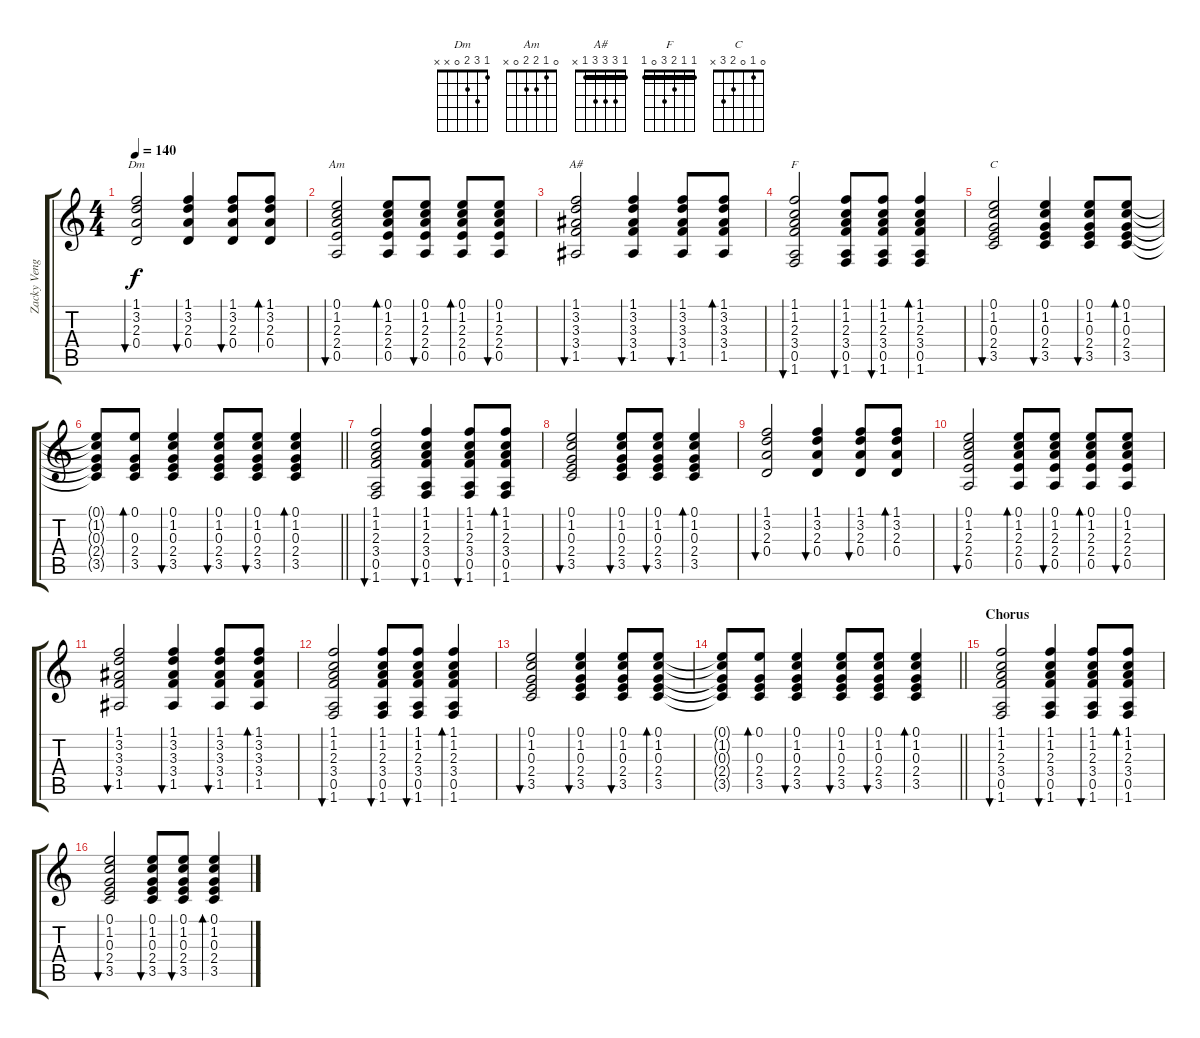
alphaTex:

\track ("Zacky Vengeance (acoustic rythm)" "Zacky Veng") {instrument electricguitarclean}
\staff {score tabs}
\tuning (E4 B3 G3 D3 A2 E2) {hide}
\chord ("Dm" 1 3 2 0 x x)
\chord ("Am" 0 1 2 2 0 x)
\chord ("A#" 1 3 3 3 1 x) {barre 1}
\chord ("F" 1 1 2 3 0 1) {barre 1}
\chord ("C" 0 1 0 2 3 x)
\ts (4 4)
\tempo 140
\clef g2
\ks c
(1.1 3.2 2.3 0.4).2{bu 60 ch "Dm" dy f} (1.1 3.2 2.3 0.4).4{bu 60} (1.1 3.2 2.3 0.4).8{bu 60} (1.1 3.2 2.3 0.4).8{bd 60} |
(0.1 1.2 2.3 2.4 0.5).2{bu 60 ch "Am"} (0.1 1.2 2.3 2.4 0.5).8{bd 60} (0.1 1.2 2.3 2.4 0.5).8{bu 60} (0.1 1.2 2.3 2.4 0.5).8{bd 60} (0.1 1.2 2.3 2.4 0.5).8{bu 60} |
(1.1 3.2 3.3 3.4 1.5).2{bu 60 ch "A#"} (1.1 3.2 3.3 3.4 1.5).4{bu 60} (1.1 3.2 3.3 3.4 1.5).8{bu 60} (1.1 3.2 3.3 3.4 1.5).8{bd 60} |
(1.1 1.2 2.3 3.4 0.5 1.6).2{bu 60 ch "F"} (1.1 1.2 2.3 3.4 0.5 1.6).8{bu 60} (1.1 1.2 2.3 3.4 0.5 1.6).8{bu 60} (1.1 1.2 2.3 3.4 0.5 1.6).4{bd 60} |
(0.1 1.2 0.3 2.4 3.5).2{bu 60 ch "C"} (0.1 1.2 0.3 2.4 3.5).4{bu 60} (0.1 1.2 0.3 2.4 3.5).8{bu 60} (0.1 1.2 0.3 2.4 3.5).8{bd 60} |
\barLineRight lightlight
(0.1{t} 1.2{t} 0.3{t} 2.4{t} 3.5{t}).8 (0.1 0.3 2.4 3.5).8{bd 60} (0.1 1.2 0.3 2.4 3.5).4{bu 60} (0.1 1.2 0.3 2.4 3.5).8{bu 60} (0.1 1.2 0.3 2.4 3.5).8{bu 60} (0.1 1.2 0.3 2.4 3.5).4{bd 60} |
(1.1 1.2 2.3 3.4 0.5 1.6).2{bu 60} (1.1 1.2 2.3 3.4 0.5 1.6).4{bu 60} (1.1 1.2 2.3 3.4 0.5 1.6).8{bu 60} (1.1 1.2 2.3 3.4 0.5 1.6).8{bd 60} |
(0.1 1.2 0.3 2.4 3.5).2{bu 60} (0.1 1.2 0.3 2.4 3.5).8{bu 60} (0.1 1.2 0.3 2.4 3.5).8{bu 60} (0.1 1.2 0.3 2.4 3.5).4{bd 60} |
(1.1 3.2 2.3 0.4).2{bu 60} (1.1 3.2 2.3 0.4).4{bu 60} (1.1 3.2 2.3 0.4).8{bu 60} (1.1 3.2 2.3 0.4).8{bd 60} |
(0.1 1.2 2.3 2.4 0.5).2{bu 60} (0.1 1.2 2.3 2.4 0.5).8{bd 60} (0.1 1.2 2.3 2.4 0.5).8{bu 60} (0.1 1.2 2.3 2.4 0.5).8{bd 60} (0.1 1.2 2.3 2.4 0.5).8{bu 60} |
(1.1 3.2 3.3 3.4 1.5).2{bu 60} (1.1 3.2 3.3 3.4 1.5).4{bu 60} (1.1 3.2 3.3 3.4 1.5).8{bu 60} (1.1 3.2 3.3 3.4 1.5).8{bd 60} |
(1.1 1.2 2.3 3.4 0.5 1.6).2{bu 60} (1.1 1.2 2.3 3.4 0.5 1.6).8{bu 60} (1.1 1.2 2.3 3.4 0.5 1.6).8{bu 60} (1.1 1.2 2.3 3.4 0.5 1.6).4{bd 60} |
(0.1 1.2 0.3 2.4 3.5).2{bu 60} (0.1 1.2 0.3 2.4 3.5).4{bu 60} (0.1 1.2 0.3 2.4 3.5).8{bu 60} (0.1 1.2 0.3 2.4 3.5).8{bd 60} |
\barLineRight lightlight
(0.1{t} 1.2{t} 0.3{t} 2.4{t} 3.5{t}).8 (0.1 0.3 2.4 3.5).8{bd 60} (0.1 1.2 0.3 2.4 3.5).4{bu 60} (0.1 1.2 0.3 2.4 3.5).8{bu 60} (0.1 1.2 0.3 2.4 3.5).8{bu 60} (0.1 1.2 0.3 2.4 3.5).4{bd 60} |
\section ("" "Chorus")
(1.1 1.2 2.3 3.4 0.5 1.6).2{bu 60} (1.1 1.2 2.3 3.4 0.5 1.6).4{bu 60} (1.1 1.2 2.3 3.4 0.5 1.6).8{bu 60} (1.1 1.2 2.3 3.4 0.5 1.6).8{bd 60} |
(0.1 1.2 0.3 2.4 3.5).2{bu 60} (0.1 1.2 0.3 2.4 3.5).8{bu 60} (0.1 1.2 0.3 2.4 3.5).8{bu 60} (0.1 1.2 0.3 2.4 3.5).4{bd 60}
